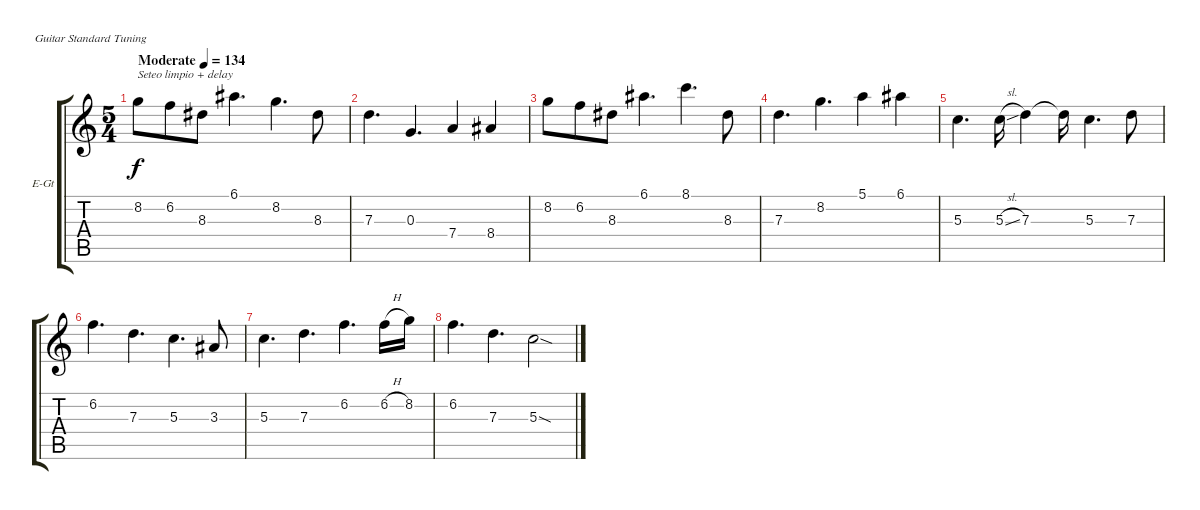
\bracketExtendMode groupsimilarinstruments
\firstSystemTrackNameOrientation horizontal
\otherSystemsTrackNameOrientation horizontal
\track ("Guitar" "E-Gt") {instrument electricguitarclean}
\staff {score tabs}
\tuning (E4 B3 G3 D3 A2 E2)
\ts (5 4)
\beaming (8 6 4)
\tempo (134 "Moderate")
\clef g2
\ks c
8.2.8{txt "Seteo limpio + delay" dy f instrument electricguitarclean} 6.2.8 8.3.8 6.1.4{d} 8.2.4{d} 8.3.8 |
7.3.4{d} 0.3.4{d} 7.4.4 8.4.4 |
8.2.8 6.2.8 8.3.8 6.1.4{d} 8.1.4{d} 8.3.8 |
7.3.4{d} 8.2.4{d} 5.1.4 6.1.4 |
5.3.4{d} 5.3{sl}.16 7.3.4 7.3{t}.16 5.3.4{d} 7.3.8 |
6.2.4{d} 7.3.4{d} 5.3.4{d} 3.3.8 |
5.3.4{d} 7.3.4{d} 6.2.4{d} 6.2{h}.16 8.2.16 |
6.2.4{d} 7.3.4{d} 5.3{sod}.2
